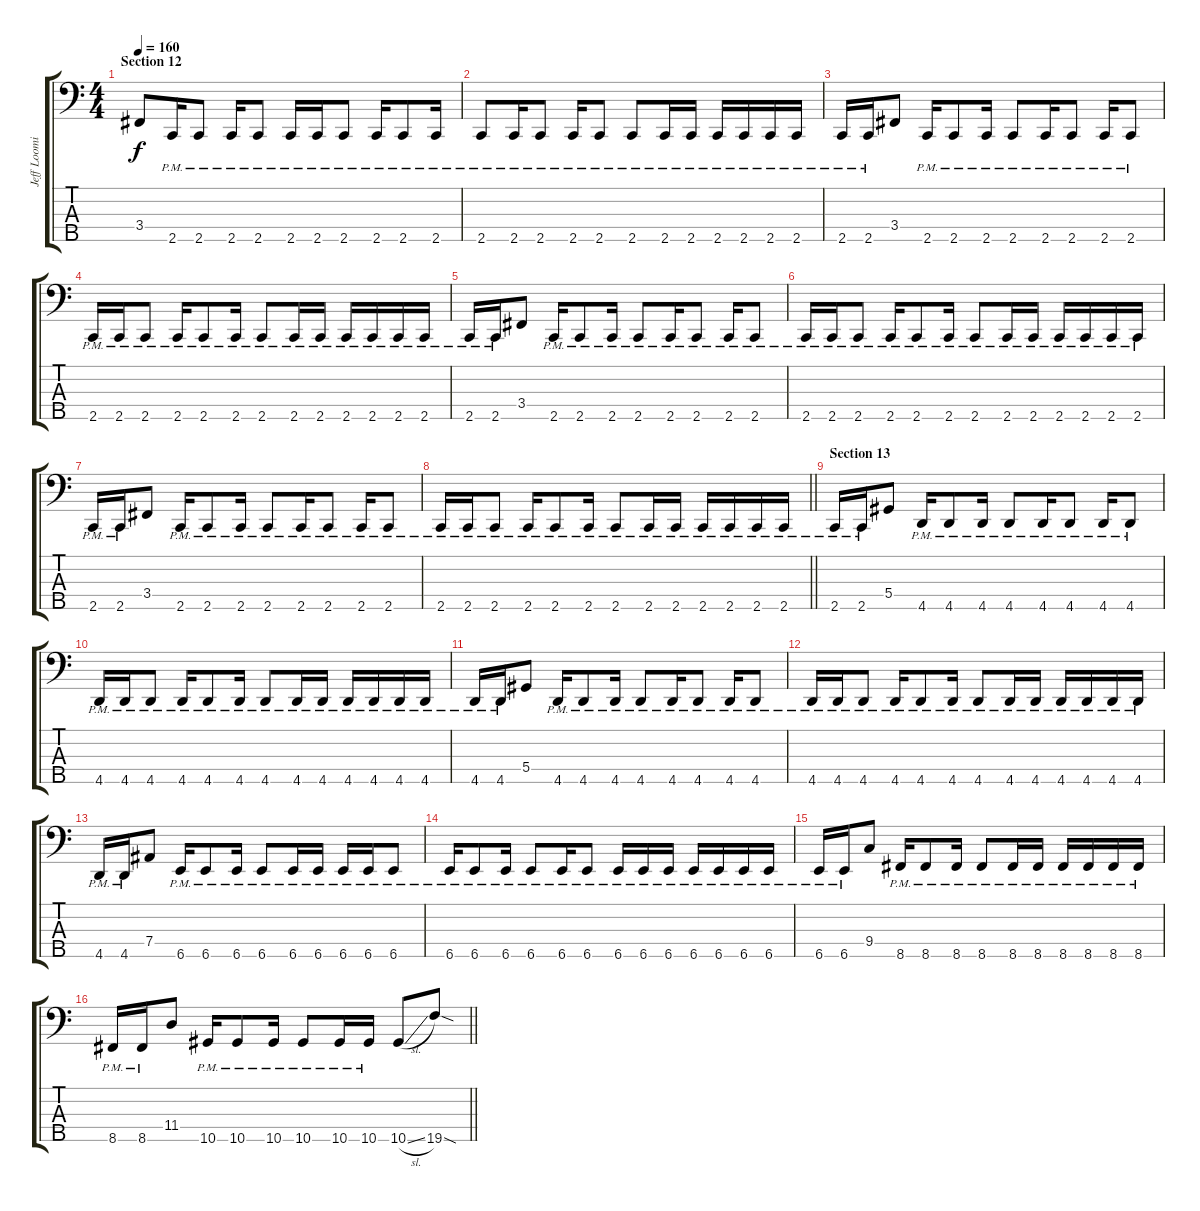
\track ("Jeff Loomis - bass" "Jeff Loomi") {instrument electricbasspick}
\staff {score tabs}
\tuning (Gb2 Db2 Ab1 Eb1 Bb0) {hide}
\ts (4 4)
\section ("" "Section 12")
\tempo 160
\clef f4
\ks c
3.4.8{dy f} 2.5{pm}.16 2.5{pm}.8 2.5{pm}.16 2.5{pm}.8 2.5{pm}.16 2.5{pm}.16 2.5{pm}.8 2.5{pm}.16 2.5{pm}.8 2.5{pm}.16 |
2.5{pm}.8 2.5{pm}.16 2.5{pm}.8 2.5{pm}.16 2.5{pm}.8 2.5{pm}.8 2.5{pm}.16 2.5{pm}.16 2.5{pm}.16 2.5{pm}.16 2.5{pm}.16 2.5{pm}.16 |
2.5{pm}.16 2.5{pm}.16 3.4.8 2.5{pm}.16 2.5{pm}.8 2.5{pm}.16 2.5{pm}.8 2.5{pm}.16 2.5{pm}.8 2.5{pm}.16 2.5{pm}.8 |
2.5{pm}.16 2.5{pm}.16 2.5{pm}.8 2.5{pm}.16 2.5{pm}.8 2.5{pm}.16 2.5{pm}.8 2.5{pm}.16 2.5{pm}.16 2.5{pm}.16 2.5{pm}.16 2.5{pm}.16 2.5{pm}.16 |
2.5{pm}.16 2.5{pm}.16 3.4.8 2.5{pm}.16 2.5{pm}.8 2.5{pm}.16 2.5{pm}.8 2.5{pm}.16 2.5{pm}.8 2.5{pm}.16 2.5{pm}.8 |
2.5{pm}.16 2.5{pm}.16 2.5{pm}.8 2.5{pm}.16 2.5{pm}.8 2.5{pm}.16 2.5{pm}.8 2.5{pm}.16 2.5{pm}.16 2.5{pm}.16 2.5{pm}.16 2.5{pm}.16 2.5{pm}.16 |
2.5{pm}.16 2.5{pm}.16 3.4.8 2.5{pm}.16 2.5{pm}.8 2.5{pm}.16 2.5{pm}.8 2.5{pm}.16 2.5{pm}.8 2.5{pm}.16 2.5{pm}.8 |
\barLineRight lightlight
2.5{pm}.16 2.5{pm}.16 2.5{pm}.8 2.5{pm}.16 2.5{pm}.8 2.5{pm}.16 2.5{pm}.8 2.5{pm}.16 2.5{pm}.16 2.5{pm}.16 2.5{pm}.16 2.5{pm}.16 2.5{pm}.16 |
\section ("" "Section 13")
2.5{pm}.16 2.5{pm}.16 5.4.8 4.5{pm}.16 4.5{pm}.8 4.5{pm}.16 4.5{pm}.8 4.5{pm}.16 4.5{pm}.8 4.5{pm}.16 4.5{pm}.8 |
4.5{pm}.16 4.5{pm}.16 4.5{pm}.8 4.5{pm}.16 4.5{pm}.8 4.5{pm}.16 4.5{pm}.8 4.5{pm}.16 4.5{pm}.16 4.5{pm}.16 4.5{pm}.16 4.5{pm}.16 4.5{pm}.16 |
4.5{pm}.16 4.5{pm}.16 5.4.8 4.5{pm}.16 4.5{pm}.8 4.5{pm}.16 4.5{pm}.8 4.5{pm}.16 4.5{pm}.8 4.5{pm}.16 4.5{pm}.8 |
4.5{pm}.16 4.5{pm}.16 4.5{pm}.8 4.5{pm}.16 4.5{pm}.8 4.5{pm}.16 4.5{pm}.8 4.5{pm}.16 4.5{pm}.16 4.5{pm}.16 4.5{pm}.16 4.5{pm}.16 4.5{pm}.16 |
4.5{pm}.16 4.5{pm}.16 7.4.8 6.5{pm}.16 6.5{pm}.8 6.5{pm}.16 6.5{pm}.8 6.5{pm}.16 6.5{pm}.16 6.5{pm}.16 6.5{pm}.16 6.5{pm}.8 |
6.5{pm}.16 6.5{pm}.8 6.5{pm}.16 6.5{pm}.8 6.5{pm}.16 6.5{pm}.8 6.5{pm}.16 6.5{pm}.16 6.5{pm}.16 6.5{pm}.16 6.5{pm}.16 6.5{pm}.16 6.5{pm}.16 |
6.5{pm}.16 6.5{pm}.16 9.4.8 8.5{pm}.16 8.5{pm}.8 8.5{pm}.16 8.5{pm}.8 8.5{pm}.16 8.5{pm}.16 8.5{pm}.16 8.5{pm}.16 8.5{pm}.16 8.5{pm}.16 |
\barLineRight lightlight
8.5{pm}.16 8.5{pm}.16 11.4.8 10.5{pm}.16 10.5{pm}.8 10.5{pm}.16 10.5{pm}.8 10.5{pm}.16 10.5{pm}.16 10.5{sl}.8 19.5{sod}.8
